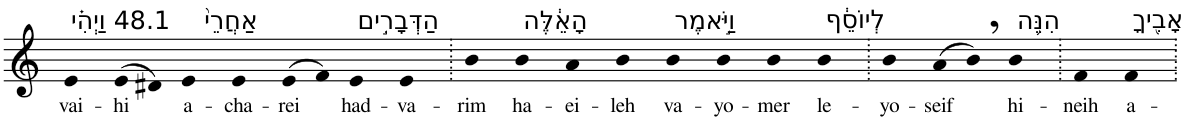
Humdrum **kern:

**kern	**text
*part1	*part1
*staff1	*staff1
*I"Piano	*
*I'Pno	*
*clefG2	*
*k[]	*
=1	=1
!LO:TX:a:t=48.1 וַיְהִ֗י	!
!	!LO:LY:b
4e	vai-
!	!LO:LY:b
(>8e	-hi
8d#X)	.
!LO:TX:a:t=אַחֲרֵי֙	!
!	!LO:LY:b
4e	a-
!	!LO:LY:b
4e	-cha-
!	!LO:LY:b
(>8e	-rei
8f)	.
!LO:TX:a:t=הַדְּבָרִ֣ים	!
!	!LO:LY:b
4e	had-
!	!LO:LY:b
4e	-va-
=2.	=2.
!	!LO:LY:b
4b	-rim
!LO:TX:a:t=הָאֵ֔לֶּה	!
!	!LO:LY:b
4b	ha-
!	!LO:LY:b
4a	-ei-
!	!LO:LY:b
4b	-leh
!LO:TX:a:t=וַיֹּ֣אמֶר	!
!	!LO:LY:b
4b	va-
!	!LO:LY:b
4b	-yo-
!	!LO:LY:b
4b	-mer
!LO:TX:a:t=לְיוֹסֵ֔ף	!
!	!LO:LY:b
4b	le-
=3.	=3.
!	!LO:LY:b
4b	-yo-
!	!LO:LY:b
(>8a	-seif
8b,)	.
!LO:TX:a:t=הִנֵּ֥ה	!
!	!LO:LY:b
4b	hi-
=4.	=4.
!	!LO:LY:b
4f	-neih
!LO:TX:a:t=אָבִ֖יךָ	!
!	!LO:LY:b
4f	a-
=.	=.
*-	*-
